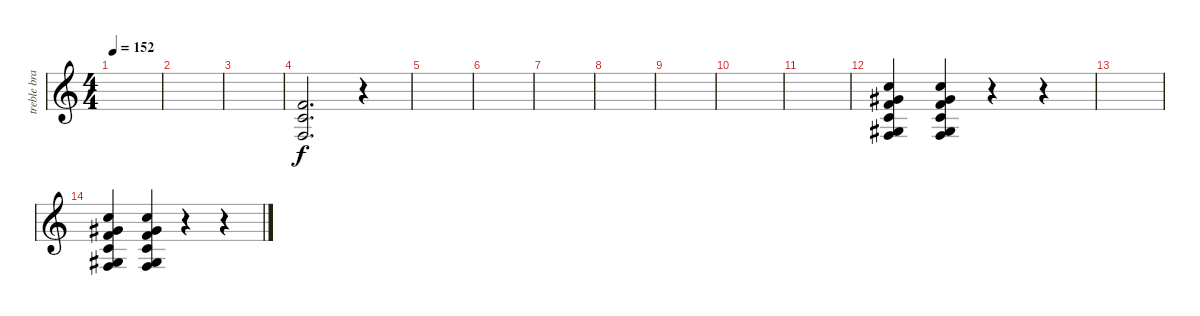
\track ("treble brass" "treble bra") {instrument brasssection}
\staff {score}
\tuning (E4 B3 G3 D3 A2 E2) {hide}
\ts (4 4)
\tempo 152
\clef g2
\ks c
|
|
|
(1.1 1.2 3.4).2{d} r.4 |
|
|
|
|
|
|
|
(8.1 9.2 10.3 10.4 11.5 13.6).4 (8.1 9.2 10.3 10.4 11.5 13.6).4 r.4 r.4 |
|
(8.1 9.2 10.3 10.4 11.5 13.6).4 (8.1 9.2 10.3 10.4 11.5 13.6).4 r.4 r.4
